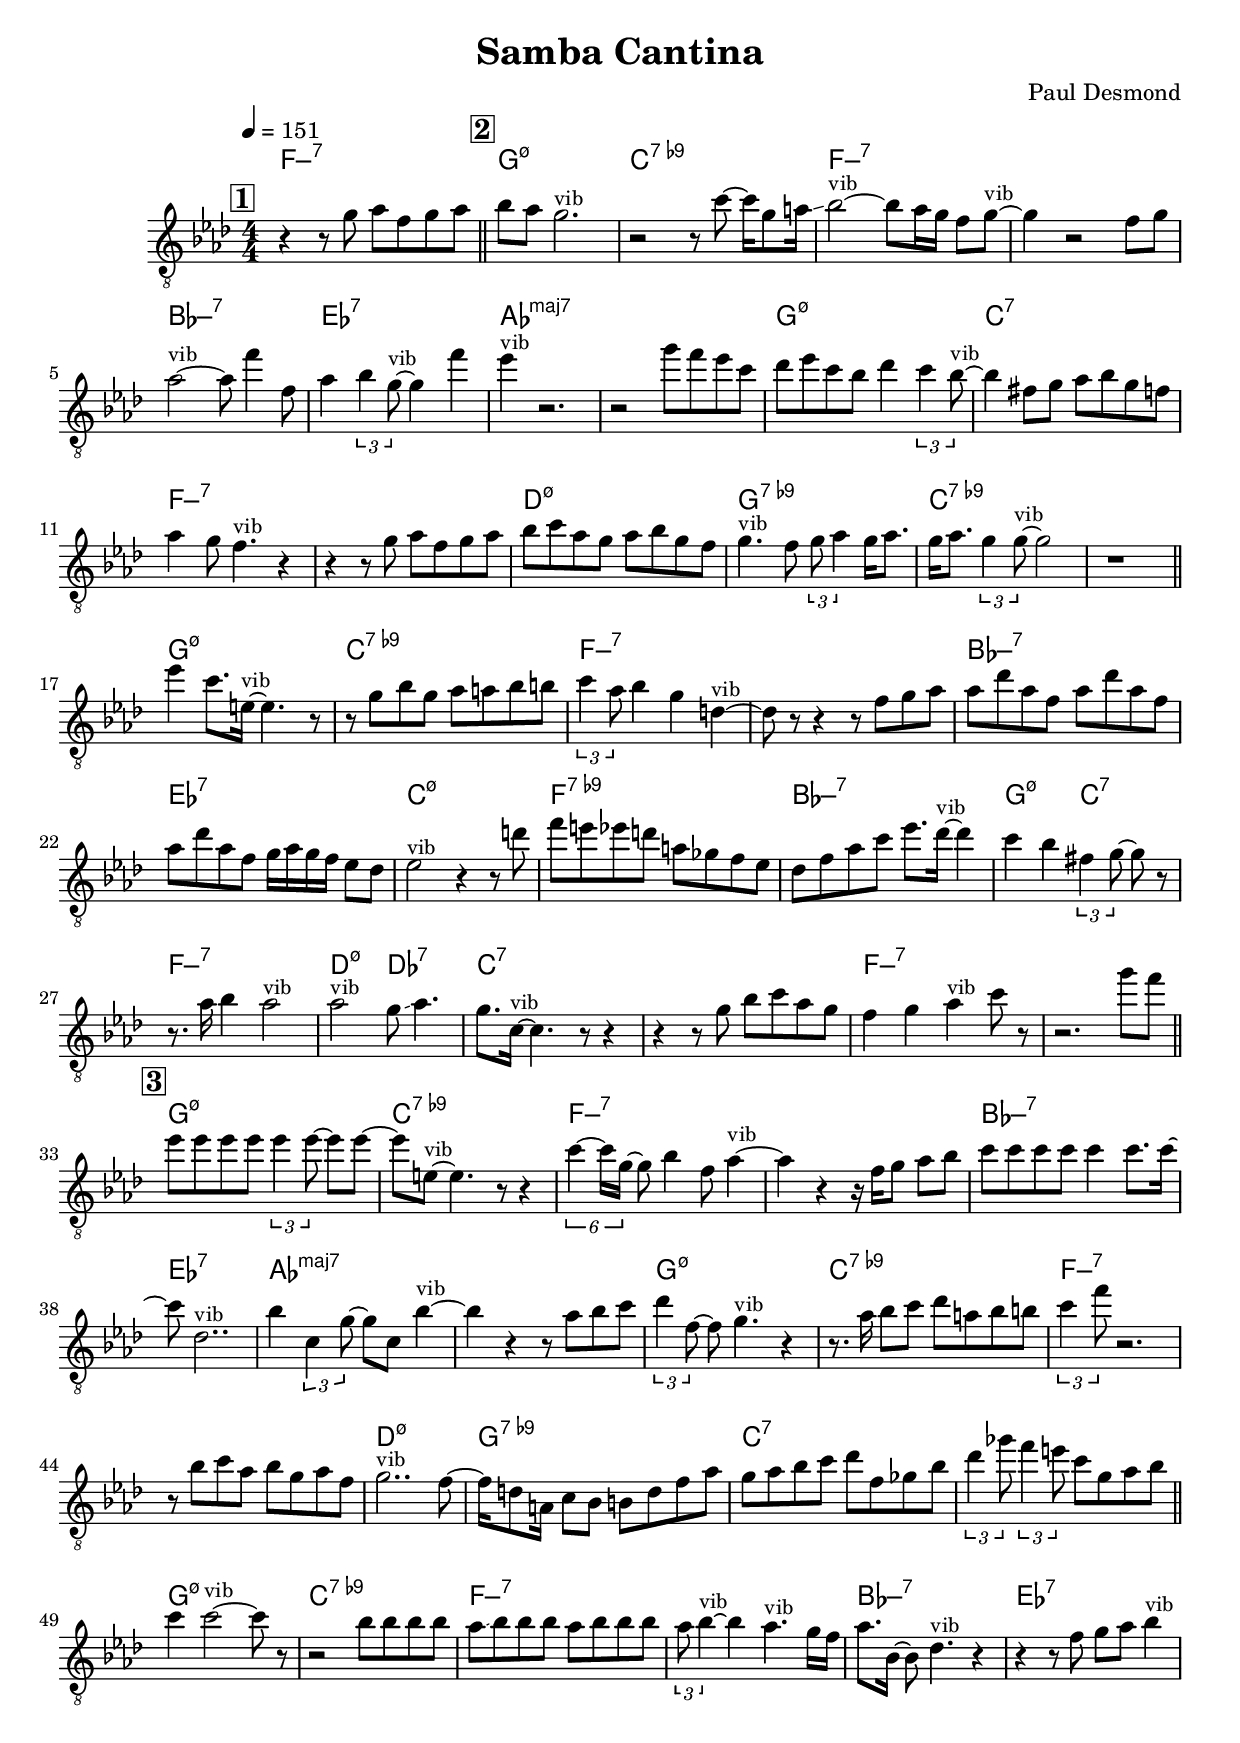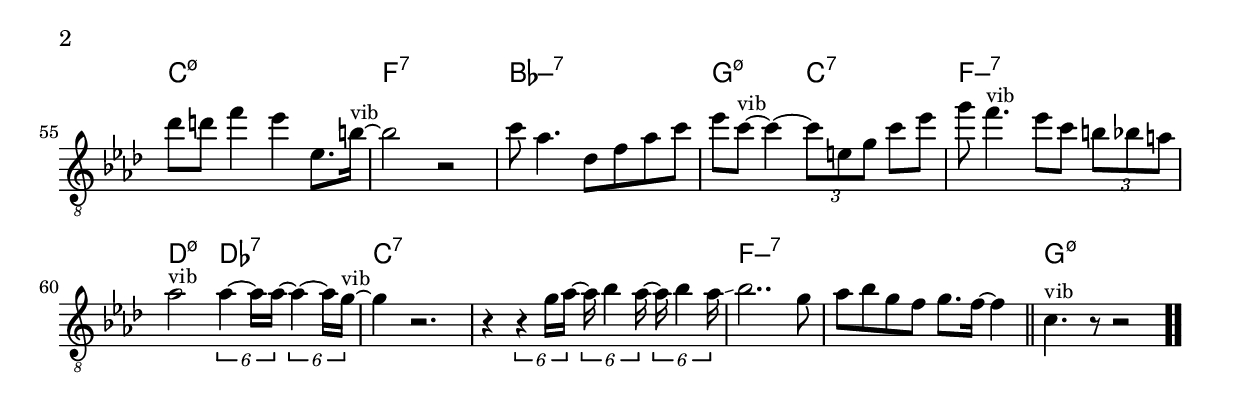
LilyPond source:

\version "2.13.2"

#(ly:set-option 'point-and-click #f)

\header {
  title = "Samba Cantina"
  composer = "Paul Desmond"
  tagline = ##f
}
global =
{
    \override Staff.TimeSignature #'style = #'()
    \time 4/4
    \clef "treble_8"
    \key f \minor
    \override Rest #'direction = #'0
    \override MultiMeasureRest #'staff-position = #0
}
\score
{
<<
    \transpose c' c'

    \new ChordNames { \chords {
      \set majorSevenSymbol = \markup { "maj7" }
      \set minorChordModifier = \markup { \char ##x2013 }
      | f1:min7 
      | g1:min5-7 | c1:9- | f1:min7 | s1 | bes1:min7 | es1:7 | aes1:maj | s1 
      | g1:min5-7 | c1:7 | f1:min7 | s1 | d1:min5-7 | g1:9- | c1:9- | s1 
      | g1:min5-7 | c1:9- | f1:min7 | s1 | bes1:min7 | es1:7 | c1:min5-7 | f1:9- 
      | bes1:min7 | g2:min5-7 c2:7 | f1:min7 | d2:min5-7 des2:7 | c1:7 | s1 | f1:min7 | s1 
      | g1:min5-7 | c1:9- | f1:min7 | s1 | bes1:min7 | es1:7 | aes1:maj | s1 
      | g1:min5-7 | c1:9- | f1:min7 | s1 | d1:min5-7 | g1:9- | c1:7 | s1 
      | g1:min5-7 | c1:9- | f1:min7 | s1 | bes1:min7 | es1:7 | c1:min5-7 | f1:7 
      | bes1:min7 | g2:min5-7 c2:7 | f1:min7 | d2:min5-7 des2:7 | c1:7 | s1 | f1:min7 | s1 
      | g1:min5-7|
      }
      }

    \new Staff
    <<
    \transpose c' c'

    {
      \global
  		%\override Score.MetronomeMark #'transparent = ##t
  		%\override Score.MetronomeMark #'stencil = ##f
  		
  		\override HorizontalBracket #'direction = #UP
  		\override HorizontalBracket #'bracket-flare = #'(0 . 0)
  		
  		\override TextSpanner #'dash-fraction = #1.0
  		\override TextSpanner #'bound-details #'left #'text = \markup{ \concat{\draw-line #'(0 . -1.0) \draw-line #'(1.0 . 0) }}
  		\override TextSpanner #'bound-details #'right #'text = \markup{ \concat{ \draw-line #'(1.0 . 0) \draw-line #'(0 . -1.0) }}
          \set Score.markFormatter = #format-mark-box-numbers


      \tempo 4 = 151
      \set Score.currentBarNumber = #0
     
      \bar "||" \mark \default r4 r8 g'8 aes'8 f'8 g'8 aes'8 
      \bar "||" \mark \default bes'8 aes'8 g'2.^\markup{\left-align \small vib} 
      | r2 r8 c''8~ c''16 g'8 a'16\glissando  
      | bes'2~^\markup{\left-align \small vib} bes'8 aes'16 g'16 f'8 g'8~^\markup{\left-align \small vib} 
      | g'4 r2 f'8 g'8 
      | aes'2~^\markup{\left-align \small vib} aes'8 f''4 f'8 
      | aes'4 \tuplet 3/2 {bes'4 g'8~^\markup{\left-align \small vib}} g'4 f''4 
      | es''4^\markup{\left-align \small vib} r2. 
      | r2 g''8 f''8 es''8 c''8 
      | des''8 es''8 c''8 bes'8 des''4 \tuplet 3/2 {c''4 bes'8~^\markup{\left-align \small vib}} 
      | bes'4 fis'8 g'8 aes'8 bes'8 g'8 f'8 
      | aes'4 g'8 f'4.^\markup{\left-align \small vib} r4 
      | r4 r8 g'8 aes'8 f'8 g'8 aes'8 
      | bes'8 c''8 aes'8 g'8 aes'8 bes'8 g'8 f'8 
      | g'4.^\markup{\left-align \small vib} f'8 \tuplet 3/2 {g'8\glissando  aes'4} g'16\glissando  aes'8. 
      | g'16\glissando  aes'8. \tuplet 3/2 {g'4 g'8~^\markup{\left-align \small vib}} g'2 
      | r1 
      \bar "||" es''4 c''8. e'16~^\markup{\left-align \small vib} e'4. r8 
      | r8 g'8 bes'8 g'8 aes'8 a'8 bes'8 b'8 
      | \tuplet 3/2 {c''4 aes'8} bes'4 g'4 d'4~^\markup{\left-align \small vib} 
      | d'8 r8 r4 r8 f'8 g'8 aes'8 
      | aes'8 des''8 aes'8 f'8 aes'8 des''8 aes'8 f'8 
      | aes'8 des''8 aes'8 f'8 g'16 aes'16 g'16 f'16 es'8 des'8 
      | es'2^\markup{\left-align \small vib} r4 r8 d''8 
      | f''8 e''8 es''8 d''8 a'8 ges'8 f'8 es'8 
      | des'8 f'8 aes'8 c''8 es''8. des''16~^\markup{\left-align \small vib} des''4 
      | c''4 bes'4 \tuplet 3/2 {fis'4 g'8~} g'8 r8 
      | r8. aes'16 bes'4 aes'2^\markup{\left-align \small vib} 
      | aes'2^\markup{\left-align \small vib} g'8\glissando  aes'4. 
      | g'8. c'16~^\markup{\left-align \small vib} c'4. r8 r4 
      | r4 r8 g'8 bes'8 c''8 aes'8 g'8 
      | f'4 g'4 aes'4^\markup{\left-align \small vib} c''8 r8 
      | r2. g''8 f''8 
      \bar "||" \mark \default es''8 es''8 es''8 es''8 \tuplet 3/2 {es''4 es''8~} es''8 es''8~ 
      | es''8 e'8~^\markup{\left-align \small vib} e'4. r8 r4 
      | \tuplet 6/4 {c''4~ c''16 g'16~} g'8 bes'4 f'8 aes'4~^\markup{\left-align \small vib} 
      | aes'4 r4 r16 f'16 g'8 aes'8 bes'8 
      | c''8 c''8 c''8 c''8 c''4 c''8. c''16~ 
      | c''8 des'2..^\markup{\left-align \small vib} 
      | bes'4 \tuplet 3/2 {c'4 g'8~} g'8 c'8 bes'4~^\markup{\left-align \small vib} 
      | bes'4 r4 r8 aes'8 bes'8 c''8 
      | \tuplet 3/2 {des''4 f'8~} f'8 g'4.^\markup{\left-align \small vib} r4 
      | r8. aes'16 bes'8 c''8 des''8 a'8 bes'8 b'8 
      | \tuplet 3/2 {c''4 f''8} r2. 
      | r8 bes'8 c''8 aes'8 bes'8 g'8 aes'8 f'8 
      | g'2..^\markup{\left-align \small vib} f'8~ 
      | f'16 d'8 a16 c'8 bes8 b8 d'8 f'8 aes'8 
      | g'8 aes'8 bes'8 c''8 des''8 f'8 ges'8 bes'8 
      | \tuplet 3/2 {des''4 ges''8} \tuplet 3/2 {f''4 e''8} c''8 g'8 aes'8 bes'8 
      \bar "||" c''4 c''2~^\markup{\left-align \small vib} c''8 r8 
      | r2 bes'8 bes'8 bes'8 bes'8 
      | aes'8\glissando  bes'8 bes'8 bes'8 aes'8 bes'8 bes'8 bes'8 
      | \tuplet 3/2 {aes'8\glissando  bes'4~^\markup{\left-align \small vib}} bes'4 aes'4.^\markup{\left-align \small vib} g'16 f'16 
      | aes'8. bes16~ bes8 des'4.^\markup{\left-align \small vib} r4 
      | r4 r8 f'8 g'8 aes'8 bes'4^\markup{\left-align \small vib} 
      | des''8\glissando  d''8 f''4 es''4 es'8. b'16~^\markup{\left-align \small vib} 
      | b'2 r2 
      | c''8 aes'4. des'8 f'8 aes'8 c''8 
      | es''8 c''8~^\markup{\left-align \small vib} c''4~ \tuplet 3/2 {c''8 e'8 g'8} c''8 es''8 
      | g''8 f''4.^\markup{\left-align \small vib} es''8 c''8 \tuplet 3/2 {b'8 bes'8 a'8} 
      | aes'2^\markup{\left-align \small vib} \tuplet 6/4 {aes'4~ aes'16 aes'16~} \tuplet 6/4 {aes'4~ aes'16 g'16~^\markup{\left-align \small vib}} 
      | g'4 r2. 
      | r4 \tuplet 6/4 {r4 g'16 aes'16~} \tuplet 6/4 {aes'16\glissando  bes'4 aes'16~} \tuplet 6/4 {aes'16\glissando  bes'4 aes'16\glissando } 
      | bes'2.. g'8 
      | aes'8 bes'8 g'8 f'8 g'8. f'16~ f'4 
      \bar "||" c'4.^\markup{\left-align \small vib} r8 r2\bar  ".."
    }
    >>
>>    
}
